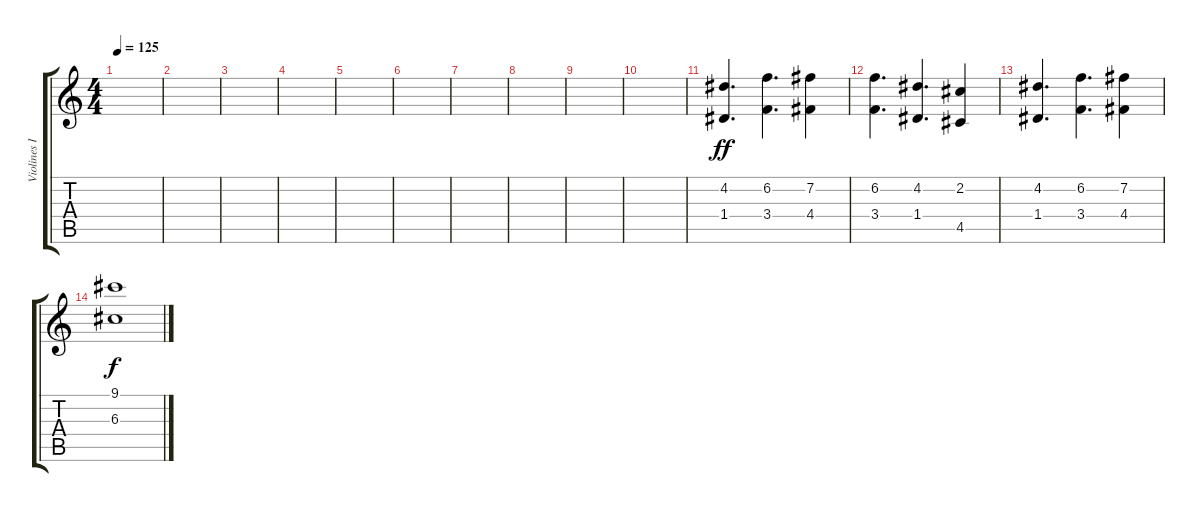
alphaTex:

\track ("Violines Imprescindibles" "Violines I") {instrument stringensemble1}
\staff {score tabs}
\tuning (E5 B4 G4 D4 A3 E3) {hide}
\ts (4 4)
\tempo 125
\clef g2
\ks c
|
|
|
|
|
|
|
|
|
|
(4.2 1.4).4{d dy ff} (6.2 3.4).4{d} (7.2 4.4).4 |
(6.2 3.4).4{d} (4.2 1.4).4{d} (2.2 4.5).4 |
(4.2 1.4).4{d} (6.2 3.4).4{d} (7.2 4.4).4 |
(9.1 6.3).1{dy f}
